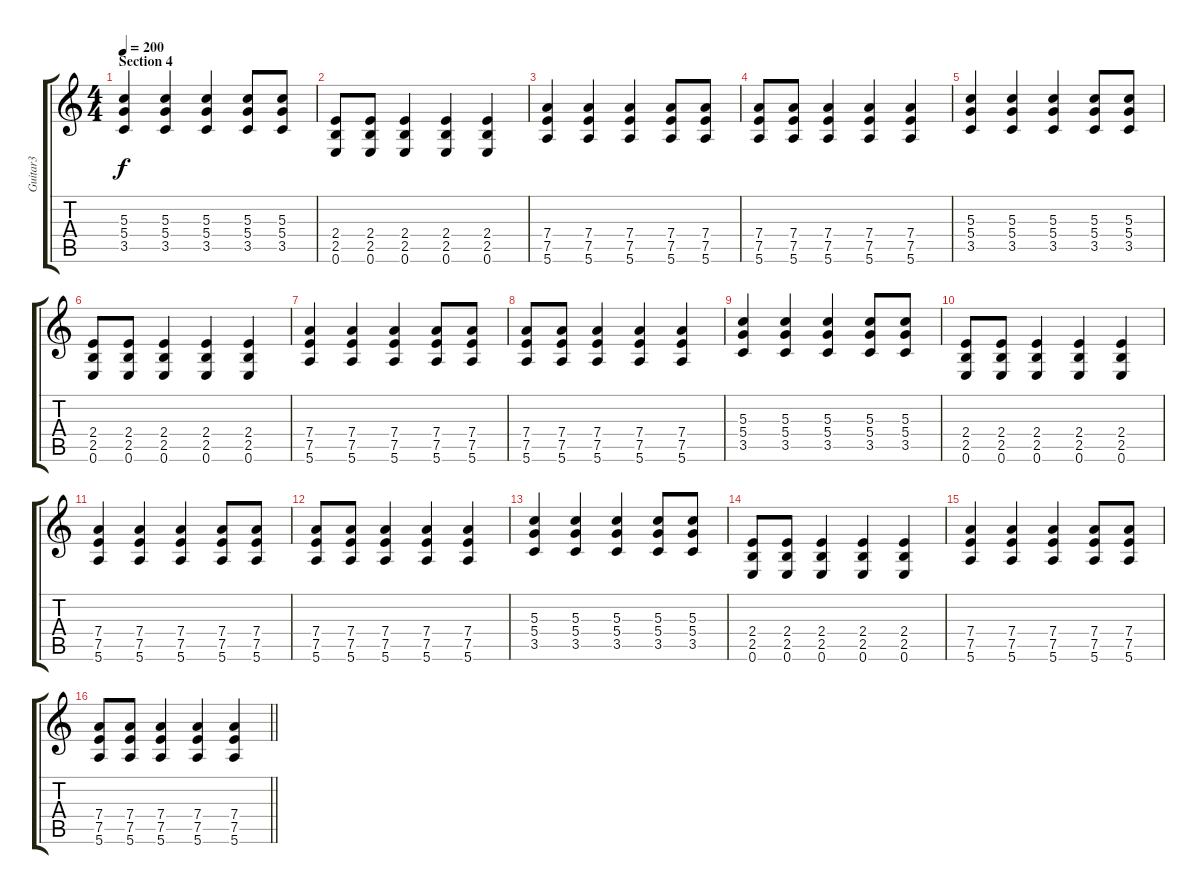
\track ("Guitar3" "Guitar3") {instrument overdrivenguitar}
\staff {score tabs}
\tuning (E4 B3 G3 D3 A2 E2) {hide}
\ts (4 4)
\section ("" "Section 4")
\tempo 200
\clef g2
\ks c
(5.3 5.4 3.5).4{dy f} (5.3 5.4 3.5).4 (5.3 5.4 3.5).4 (5.3 5.4 3.5).8 (5.3 5.4 3.5).8 |
(2.4 2.5 0.6).8 (2.4 2.5 0.6).8 (2.4 2.5 0.6).4 (2.4 2.5 0.6).4 (2.4 2.5 0.6).4 |
(7.4 7.5 5.6).4 (7.4 7.5 5.6).4 (7.4 7.5 5.6).4 (7.4 7.5 5.6).8 (7.4 7.5 5.6).8 |
(7.4 7.5 5.6).8 (7.4 7.5 5.6).8 (7.4 7.5 5.6).4 (7.4 7.5 5.6).4 (7.4 7.5 5.6).4 |
(5.3 5.4 3.5).4 (5.3 5.4 3.5).4 (5.3 5.4 3.5).4 (5.3 5.4 3.5).8 (5.3 5.4 3.5).8 |
(2.4 2.5 0.6).8 (2.4 2.5 0.6).8 (2.4 2.5 0.6).4 (2.4 2.5 0.6).4 (2.4 2.5 0.6).4 |
(7.4 7.5 5.6).4 (7.4 7.5 5.6).4 (7.4 7.5 5.6).4 (7.4 7.5 5.6).8 (7.4 7.5 5.6).8 |
(7.4 7.5 5.6).8 (7.4 7.5 5.6).8 (7.4 7.5 5.6).4 (7.4 7.5 5.6).4 (7.4 7.5 5.6).4 |
(5.3 5.4 3.5).4 (5.3 5.4 3.5).4 (5.3 5.4 3.5).4 (5.3 5.4 3.5).8 (5.3 5.4 3.5).8 |
(2.4 2.5 0.6).8 (2.4 2.5 0.6).8 (2.4 2.5 0.6).4 (2.4 2.5 0.6).4 (2.4 2.5 0.6).4 |
(7.4 7.5 5.6).4 (7.4 7.5 5.6).4 (7.4 7.5 5.6).4 (7.4 7.5 5.6).8 (7.4 7.5 5.6).8 |
(7.4 7.5 5.6).8 (7.4 7.5 5.6).8 (7.4 7.5 5.6).4 (7.4 7.5 5.6).4 (7.4 7.5 5.6).4 |
(5.3 5.4 3.5).4 (5.3 5.4 3.5).4 (5.3 5.4 3.5).4 (5.3 5.4 3.5).8 (5.3 5.4 3.5).8 |
(2.4 2.5 0.6).8 (2.4 2.5 0.6).8 (2.4 2.5 0.6).4 (2.4 2.5 0.6).4 (2.4 2.5 0.6).4 |
(7.4 7.5 5.6).4 (7.4 7.5 5.6).4 (7.4 7.5 5.6).4 (7.4 7.5 5.6).8 (7.4 7.5 5.6).8 |
\barLineRight lightlight
(7.4 7.5 5.6).8 (7.4 7.5 5.6).8 (7.4 7.5 5.6).4 (7.4 7.5 5.6).4 (7.4 7.5 5.6).4
